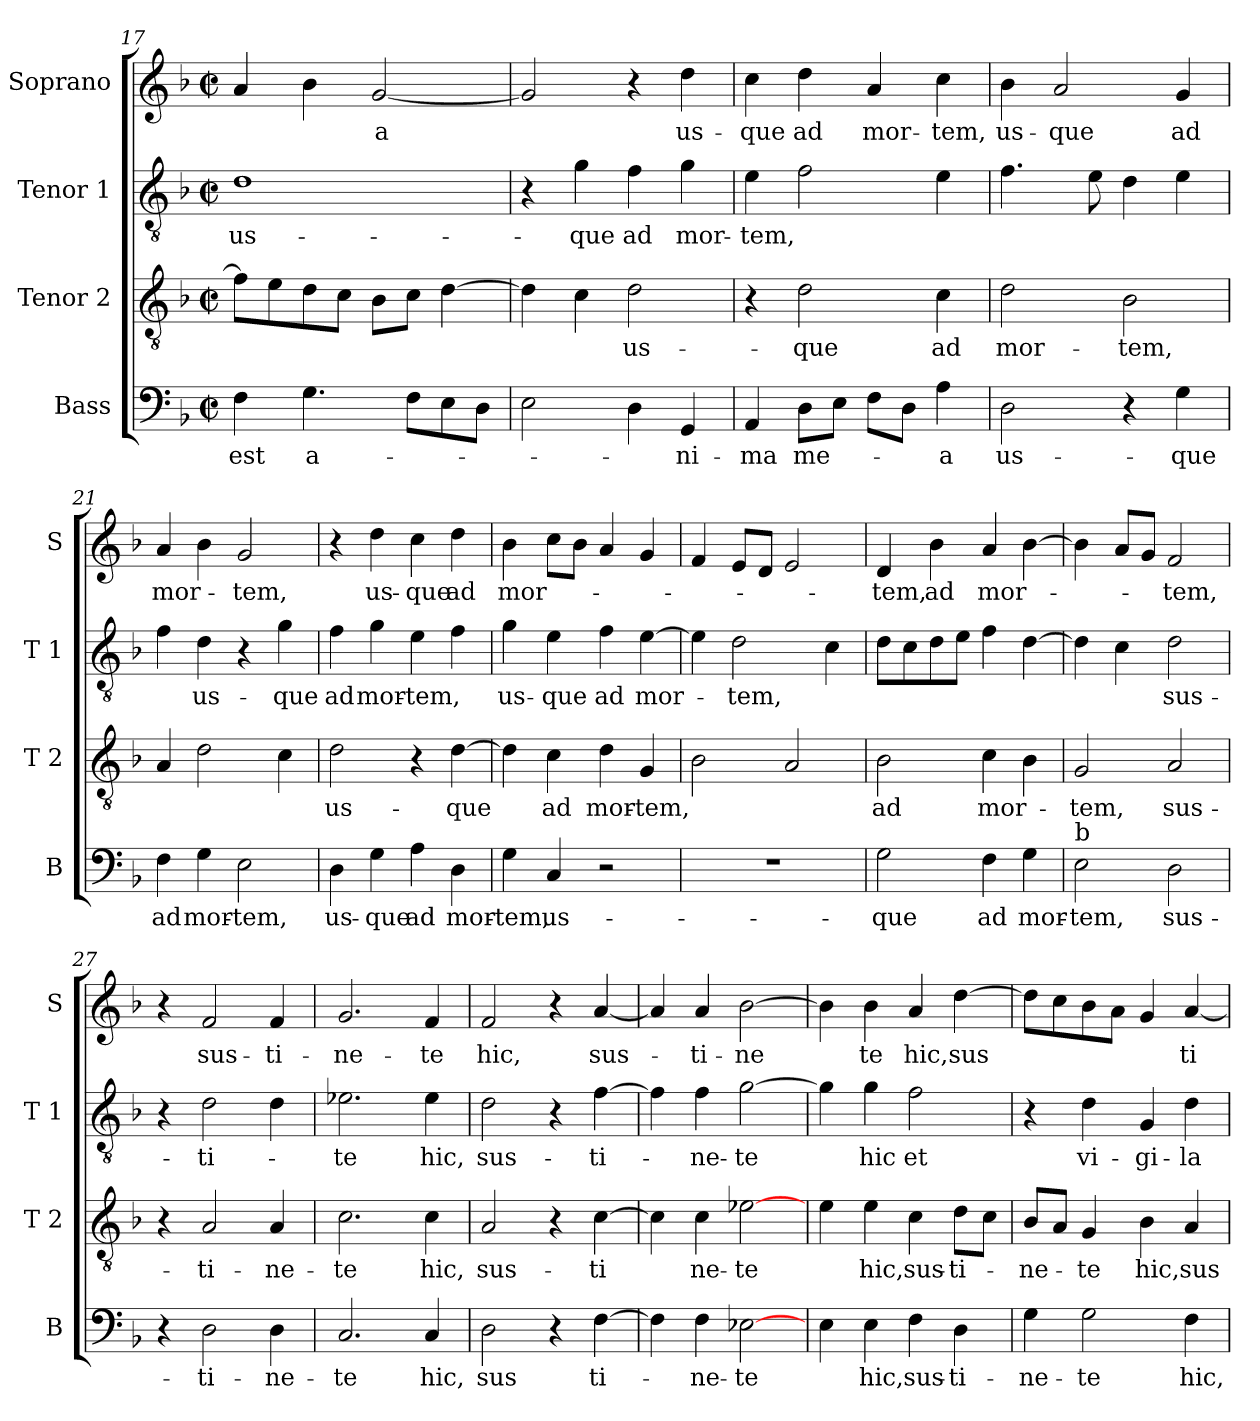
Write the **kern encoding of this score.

**kern	**text	**kern	**text	**kern	**text	**kern	**text
*part4	*part4	*part3	*part3	*part2	*part2	*part1	*part1
*staff4	*staff4	*staff3	*staff3	*staff2	*staff2	*staff1	*staff1
*I"Bass	*	*I"Tenor 2	*	*I"Tenor 1	*	*I"Soprano	*
*I'B	*	*I'T 2	*	*I'T 1	*	*I'S	*
*clefF4	*	*clefGv2	*	*clefGv2	*	*clefG2	*
*k[b-]	*	*k[b-]	*	*k[b-]	*	*k[b-]	*
*F:	*	*F:	*	*F:	*	*F:	*
*M2/2	*	*M2/2	*	*M2/2	*	*M2/2	*
*met(c|)	*	*met(c|)	*	*met(c|)	*	*met(c|)	*
=17	=17	=17	=17	=17	=17	=17	=17
4F\	est	8f\L]	.	1d	us-	4a/	.
.	.	8e\	.	.	.	.	.
4.G\	a-	8d\	.	.	.	4b-\	.
.	.	8c\J	.	.	.	.	.
.	.	8B-\L	.	.	.	[2g/	-a
8F\L	.	8c\J	.	.	.	.	.
8E\	.	[4d\	.	.	.	.	.
8D\J	.	.	.	.	.	.	.
=18	=18	=18	=18	=18	=18	=18	=18
2E\	.	4d\]	.	4r	.	2g/]	.
.	.	4c\	.	4g\	-que	.	.
4D\	.	2d\	us-	4f\	ad	4r	.
4GG/	-ni-	.	.	4g\	mor-	4dd\	us-
!!LO:PB:g=z
=19	=19	=19	=19	=19	=19	=19	=19
4AA/	-ma	4r	.	4e\	-tem,	4cc\	-que
8D\L	me-	2d\	-que	2f\	.	4dd\	ad
8E\J	.	.	.	.	.	.	.
8F\L	.	.	.	.	.	4a/	mor-
8D\J	.	.	.	.	.	.	.
4A\	-a	4c\	ad	4e\	.	4cc\	-tem,
=20	=20	=20	=20	=20	=20	=20	=20
2D\	us-	2d\	mor-	4.f\	.	4b-\	us-
.	.	.	.	.	.	2a/	-que
.	.	.	.	8e\	.	.	.
4r	.	2B-\	-tem,	4d\	.	.	.
4G\	-que	.	.	4e\	.	4g/	ad
=21	=21	=21	=21	=21	=21	=21	=21
4F\	ad	4A/	.	4f\	.	4a/	mor-
4G\	mor-	2d\	.	4d\	us-	4b-\	.
2E\	-tem,	.	.	4r	.	2g/	-tem,
.	.	4c\	.	4g\	-que	.	.
=22	=22	=22	=22	=22	=22	=22	=22
4D\	us-	2d\	us-	4f\	ad	4r	.
4G\	-que	.	.	4g\	mor-	4dd\	us-
4A\	ad	4r	.	4e\	-tem,	4cc\	-que
4D\	mor-	[4d\	-que	4f\	.	4dd\	ad
=23	=23	=23	=23	=23	=23	=23	=23
4G\	-tem,	4d\]	.	4g\	us-	4b-\	mor-
4C/	us-	4c\	ad	4e\	-que	8cc\L	.
.	.	.	.	.	.	8b-\J	.
2r	.	4d\	mor-	4f\	ad	4a/	.
.	.	4G/	-tem,	[4e\	mor-	4g/	.
=24	=24	=24	=24	=24	=24	=24	=24
1r	.	2B-\	.	4e\]	.	4f/	.
.	.	.	.	2d\	-tem,	8e/L	.
.	.	.	.	.	.	8d/J	.
.	.	2A/	.	.	.	2e/	.
.	.	.	.	4c\	.	.	.
!!LO:LB:g=z
=25	=25	=25	=25	=25	=25	=25	=25
2G\	-que	2B-\	ad	8d\L	.	4d/	-tem,
.	.	.	.	8c\	.	.	.
.	.	.	.	8d\	.	4b-\	ad
.	.	.	.	8e\J	.	.	.
4F\	ad	4c\	mor-	4f\	.	4a/	mor-
4G\	mor-	4B-\	.	[4d\	.	[4b-\	.
=26	=26	=26	=26	=26	=26	=26	=26
!LO:TX:a:t=b	!	!	!	!	!	!	!
2E\	-tem,	2G/	-tem,	4d\]	.	4b-\]	.
.	.	.	.	4c\	.	8a/L	.
.	.	.	.	.	.	8g/J	.
2D\	sus-	2A/	sus-	2d\	sus-	2f/	-tem,
=27	=27	=27	=27	=27	=27	=27	=27
4r	.	4r	.	4r	.	4r	.
2D\	-ti-	2A/	-ti-	2d\	-ti-	2f/	sus-
4D\	-ne-	4A/	-ne-	4d\	.	4f/	-ti-
=28	=28	=28	=28	=28	=28	=28	=28
2.C/	-te	2.c\	-te	2.e-X\	-te	2.g/	-ne-
4C/	hic,	4c\	hic,	4e-\	hic,	4f/	-te
=29	=29	=29	=29	=29	=29	=29	=29
2D\	sus	2A/	sus-	2d\	sus-	2f/	hic,
4r	.	4r	.	4r	.	4r	.
[4F\	ti-	[4c\	-ti	[4f\	-ti-	[4a/	sus-
=30	=30	=30	=30	=30	=30	=30	=30
4F\]	.	4c\]	.	4f\]	.	4a/]	.
4F\	-ne-	4c\	ne-	4f\	-ne-	4a/	-ti-
[2E-X\	-te	[2e-X\	-te	[2g\	-te	[2b-\	-ne
=31	=31	=31	=31	=31	=31	=31	=31
4E\	.	4e\	.	4g\]	.	4b-\]	.
4E\	hic,	4e\	hic,	4g\	hic	4b-\	te
4F\	sus-	4c\	sus-	2f\	et	4a/	hic,
4D\	-ti-	8d\L	-ti-	.	.	[4dd\	sus
.	.	8c\J	.	.	.	.	.
!!LO:LB:g=z
=32	=32	=32	=32	=32	=32	=32	=32
4G\	-ne-	8B-/L	-ne-	4r	.	8dd\L]	.
.	.	8A/J	.	.	.	8cc\	.
2G\	-te	4G/	-te	4d\	vi-	8b-\	.
.	.	.	.	.	.	8a\J	.
.	.	4B-\	hic,	4G/	-gi-	4g/	.
4F\	hic,	4A/	sus-	4d\	-la-	[4a/	ti-
=	=	=	=	=	=	=	=
*-	*-	*-	*-	*-	*-	*-	*-
